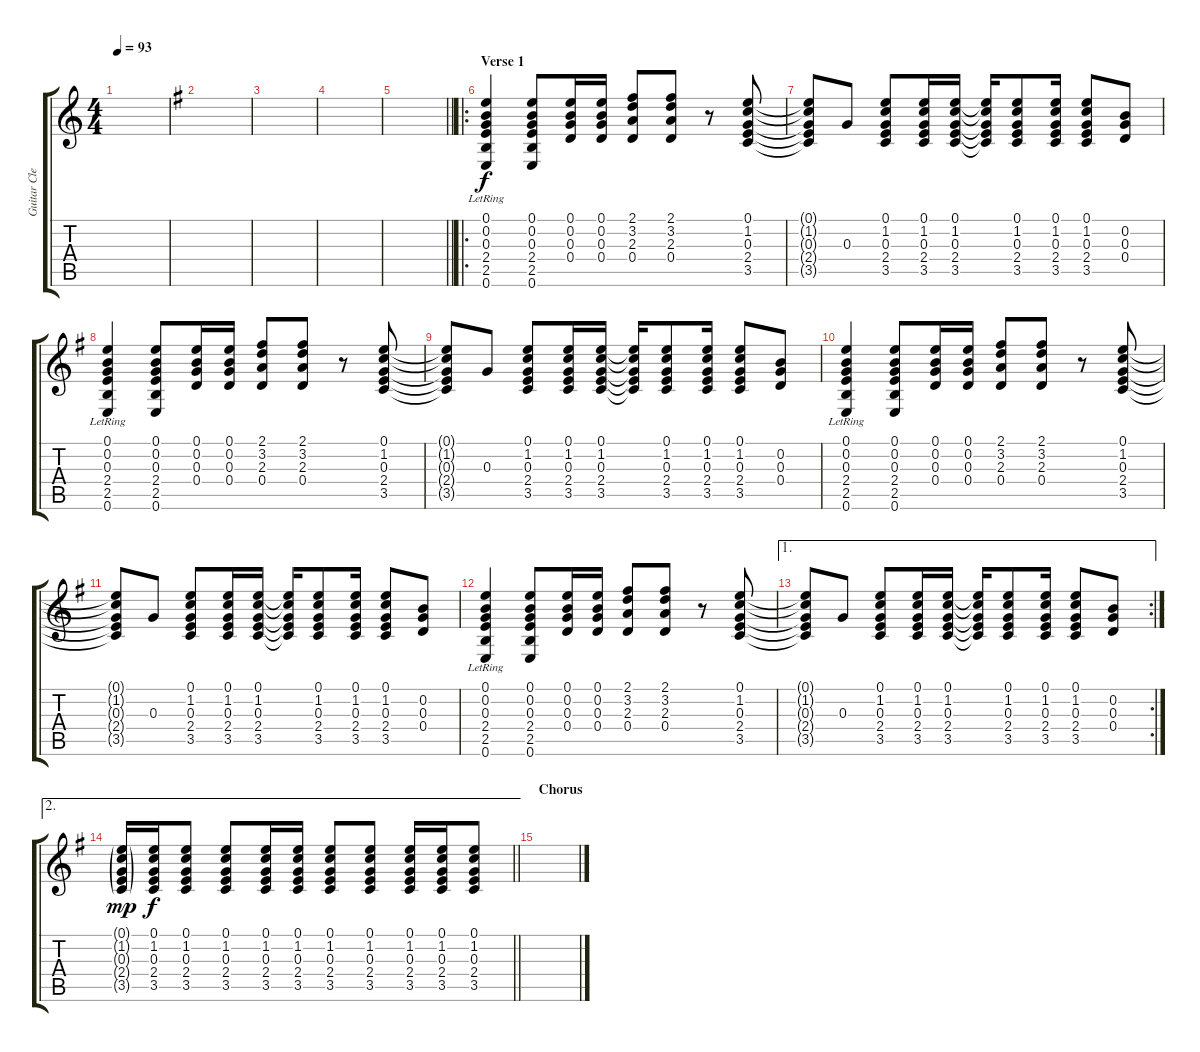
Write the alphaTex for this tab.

\track ("Guitar Clean" "Guitar Cle") {instrument acousticguitarsteel}
\staff {score tabs}
\tuning (E4 B3 G3 D3 A2 E2) {hide}
\ts (4 4)
\tempo 93
\clef g2
\ks c
|
\ks g
|
|
|
\barLineRight lightlight
|
\ro
\section ("" "Verse 1")
(0.1{lr} 0.2{lr} 0.3{lr} 2.4{lr} 2.5{lr} 0.6{lr}).4 (0.1 0.2 0.3 2.4 2.5 0.6).8 (0.1 0.2 0.3 0.4).16 (0.1 0.2 0.3 0.4).16 (2.1 3.2 2.3 0.4).8 (2.1 3.2 2.3 0.4).8 r.8 (0.1 1.2 0.3 2.4 3.5).8 |
(0.1{t} 1.2{t} 0.3{t} 2.4{t} 3.5{t}).8 0.3.8 (0.1 1.2 0.3 2.4 3.5).8 (0.1 1.2 0.3 2.4 3.5).16 (0.1 1.2 0.3 2.4 3.5).16 (0.1{t} 1.2{t} 0.3{t} 2.4{t} 3.5{t}).16 (0.1 1.2 0.3 2.4 3.5).8 (0.1 1.2 0.3 2.4 3.5).16 (0.1 1.2 0.3 2.4 3.5).8 (0.2 0.3 0.4).8 |
(0.1{lr} 0.2{lr} 0.3{lr} 2.4{lr} 2.5{lr} 0.6{lr}).4 (0.1 0.2 0.3 2.4 2.5 0.6).8 (0.1 0.2 0.3 0.4).16 (0.1 0.2 0.3 0.4).16 (2.1 3.2 2.3 0.4).8 (2.1 3.2 2.3 0.4).8 r.8 (0.1 1.2 0.3 2.4 3.5).8 |
(0.1{t} 1.2{t} 0.3{t} 2.4{t} 3.5{t}).8 0.3.8 (0.1 1.2 0.3 2.4 3.5).8 (0.1 1.2 0.3 2.4 3.5).16 (0.1 1.2 0.3 2.4 3.5).16 (0.1{t} 1.2{t} 0.3{t} 2.4{t} 3.5{t}).16 (0.1 1.2 0.3 2.4 3.5).8 (0.1 1.2 0.3 2.4 3.5).16 (0.1 1.2 0.3 2.4 3.5).8 (0.2 0.3 0.4).8 |
(0.1{lr} 0.2{lr} 0.3{lr} 2.4{lr} 2.5{lr} 0.6{lr}).4 (0.1 0.2 0.3 2.4 2.5 0.6).8 (0.1 0.2 0.3 0.4).16 (0.1 0.2 0.3 0.4).16 (2.1 3.2 2.3 0.4).8 (2.1 3.2 2.3 0.4).8 r.8 (0.1 1.2 0.3 2.4 3.5).8 |
(0.1{t} 1.2{t} 0.3{t} 2.4{t} 3.5{t}).8 0.3.8 (0.1 1.2 0.3 2.4 3.5).8 (0.1 1.2 0.3 2.4 3.5).16 (0.1 1.2 0.3 2.4 3.5).16 (0.1{t} 1.2{t} 0.3{t} 2.4{t} 3.5{t}).16 (0.1 1.2 0.3 2.4 3.5).8 (0.1 1.2 0.3 2.4 3.5).16 (0.1 1.2 0.3 2.4 3.5).8 (0.2 0.3 0.4).8 |
(0.1{lr} 0.2{lr} 0.3{lr} 2.4{lr} 2.5{lr} 0.6{lr}).4 (0.1 0.2 0.3 2.4 2.5 0.6).8 (0.1 0.2 0.3 0.4).16 (0.1 0.2 0.3 0.4).16 (2.1 3.2 2.3 0.4).8 (2.1 3.2 2.3 0.4).8 r.8 (0.1 1.2 0.3 2.4 3.5).8 |
\ae 1
\rc 2
(0.1{t} 1.2{t} 0.3{t} 2.4{t} 3.5{t}).8 0.3.8 (0.1 1.2 0.3 2.4 3.5).8 (0.1 1.2 0.3 2.4 3.5).16 (0.1 1.2 0.3 2.4 3.5).16 (0.1{t} 1.2{t} 0.3{t} 2.4{t} 3.5{t}).16 (0.1 1.2 0.3 2.4 3.5).8 (0.1 1.2 0.3 2.4 3.5).16 (0.1 1.2 0.3 2.4 3.5).8 (0.2 0.3 0.4).8 |
\ae 2
\barLineRight lightlight
(0.1{g} 1.2{g} 0.3{g} 2.4{g} 3.5{g}).16{dy mp} (0.1 1.2 0.3 2.4 3.5).16{dy f} (0.1 1.2 0.3 2.4 3.5).8 (0.1 1.2 0.3 2.4 3.5).8 (0.1 1.2 0.3 2.4 3.5).16 (0.1 1.2 0.3 2.4 3.5).16 (0.1 1.2 0.3 2.4 3.5).8 (0.1 1.2 0.3 2.4 3.5).8 (0.1 1.2 0.3 2.4 3.5).16 (0.1 1.2 0.3 2.4 3.5).16 (0.1 1.2 0.3 2.4 3.5).8 |
\section ("" "Chorus")
